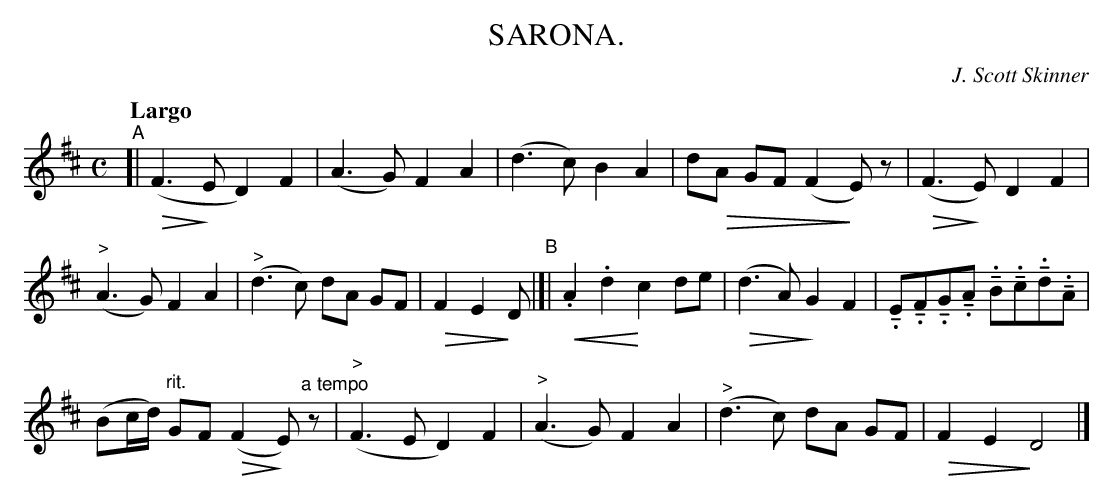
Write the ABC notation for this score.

X:1
T: SARONA.
C: J. Scott Skinner
U: p=!crescendo(!
U: P=!crescendo)!
U: Q=!diminuendo(!
U: q=!diminuendo)!
U: M=!tenuto!
Q:"Largo"
L: 1/8
M: C
K: D
"^A"[|\
Q(F3qE D2)F2 | (A3G) F2A2 | (">"d3c) B2A2 | dQA GF (F2qE)z |  Q(F3qE) D2F2 |
("^>"A3G) F2A2 | ("^>"d3c) dA GF | QF2E2 qD "^B"|[| p.A2.d2 Pc2de | (Qd3A) qG2F2 | M.EM.FM.GM.A M.BM.cM.dM.A |
(Bc/d/) "^rit."GF (QF2qE)"a tempo"z | ("^>"F3E D2)F2 | ("^>"A3G) F2A2 | ("^>"d3c) dA GF | QF2E2 qD4 |]
